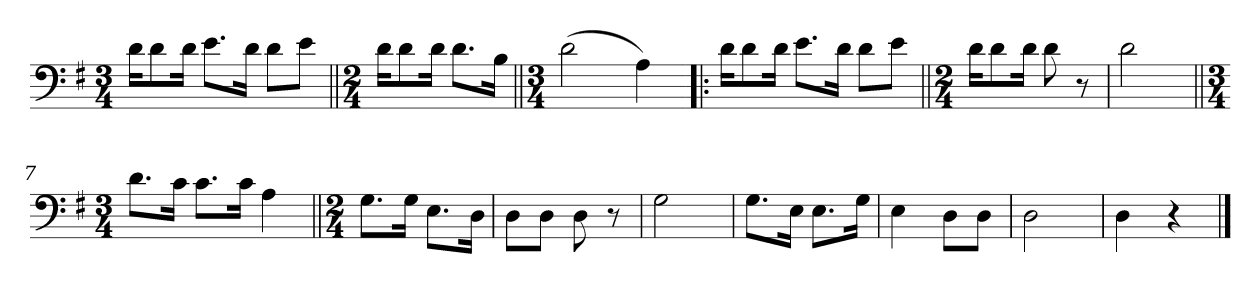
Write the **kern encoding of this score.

**kern
*part1
*staff1
*clefF4
*k[f#]
*M3/4
=1
16d\KL
8d\
16d\Jk
8.e\L
16d\Jk
8d\L
8e\J
=2||
*M2/4
16d\KL
8d\
16d\Jk
8.d\L
16B\Jk
=3||
*M3/4
(2d\
4A\)
=4!|:
16d\KL
8d\
16d\Jk
8.e\L
16d\Jk
8d\L
8e\J
=5||
*M2/4
16d\KL
8d\
16d\Jk
8d\
8r
=6
2d\
=7||
*M3/4
8.d\L
16c\Jk
8.c\L
16c\Jk
4A\
=8||
*M2/4
8.G\L
16G\Jk
8.E\L
16D\Jk
=9
8D\L
8D\J
8D\
8r
=10
2G\
=11
8.G\L
16E\Jk
8.E\L
16G\Jk
=12
4E\
8D\L
8D\J
=13
2D\
=14
4D\
4r
==
*-
